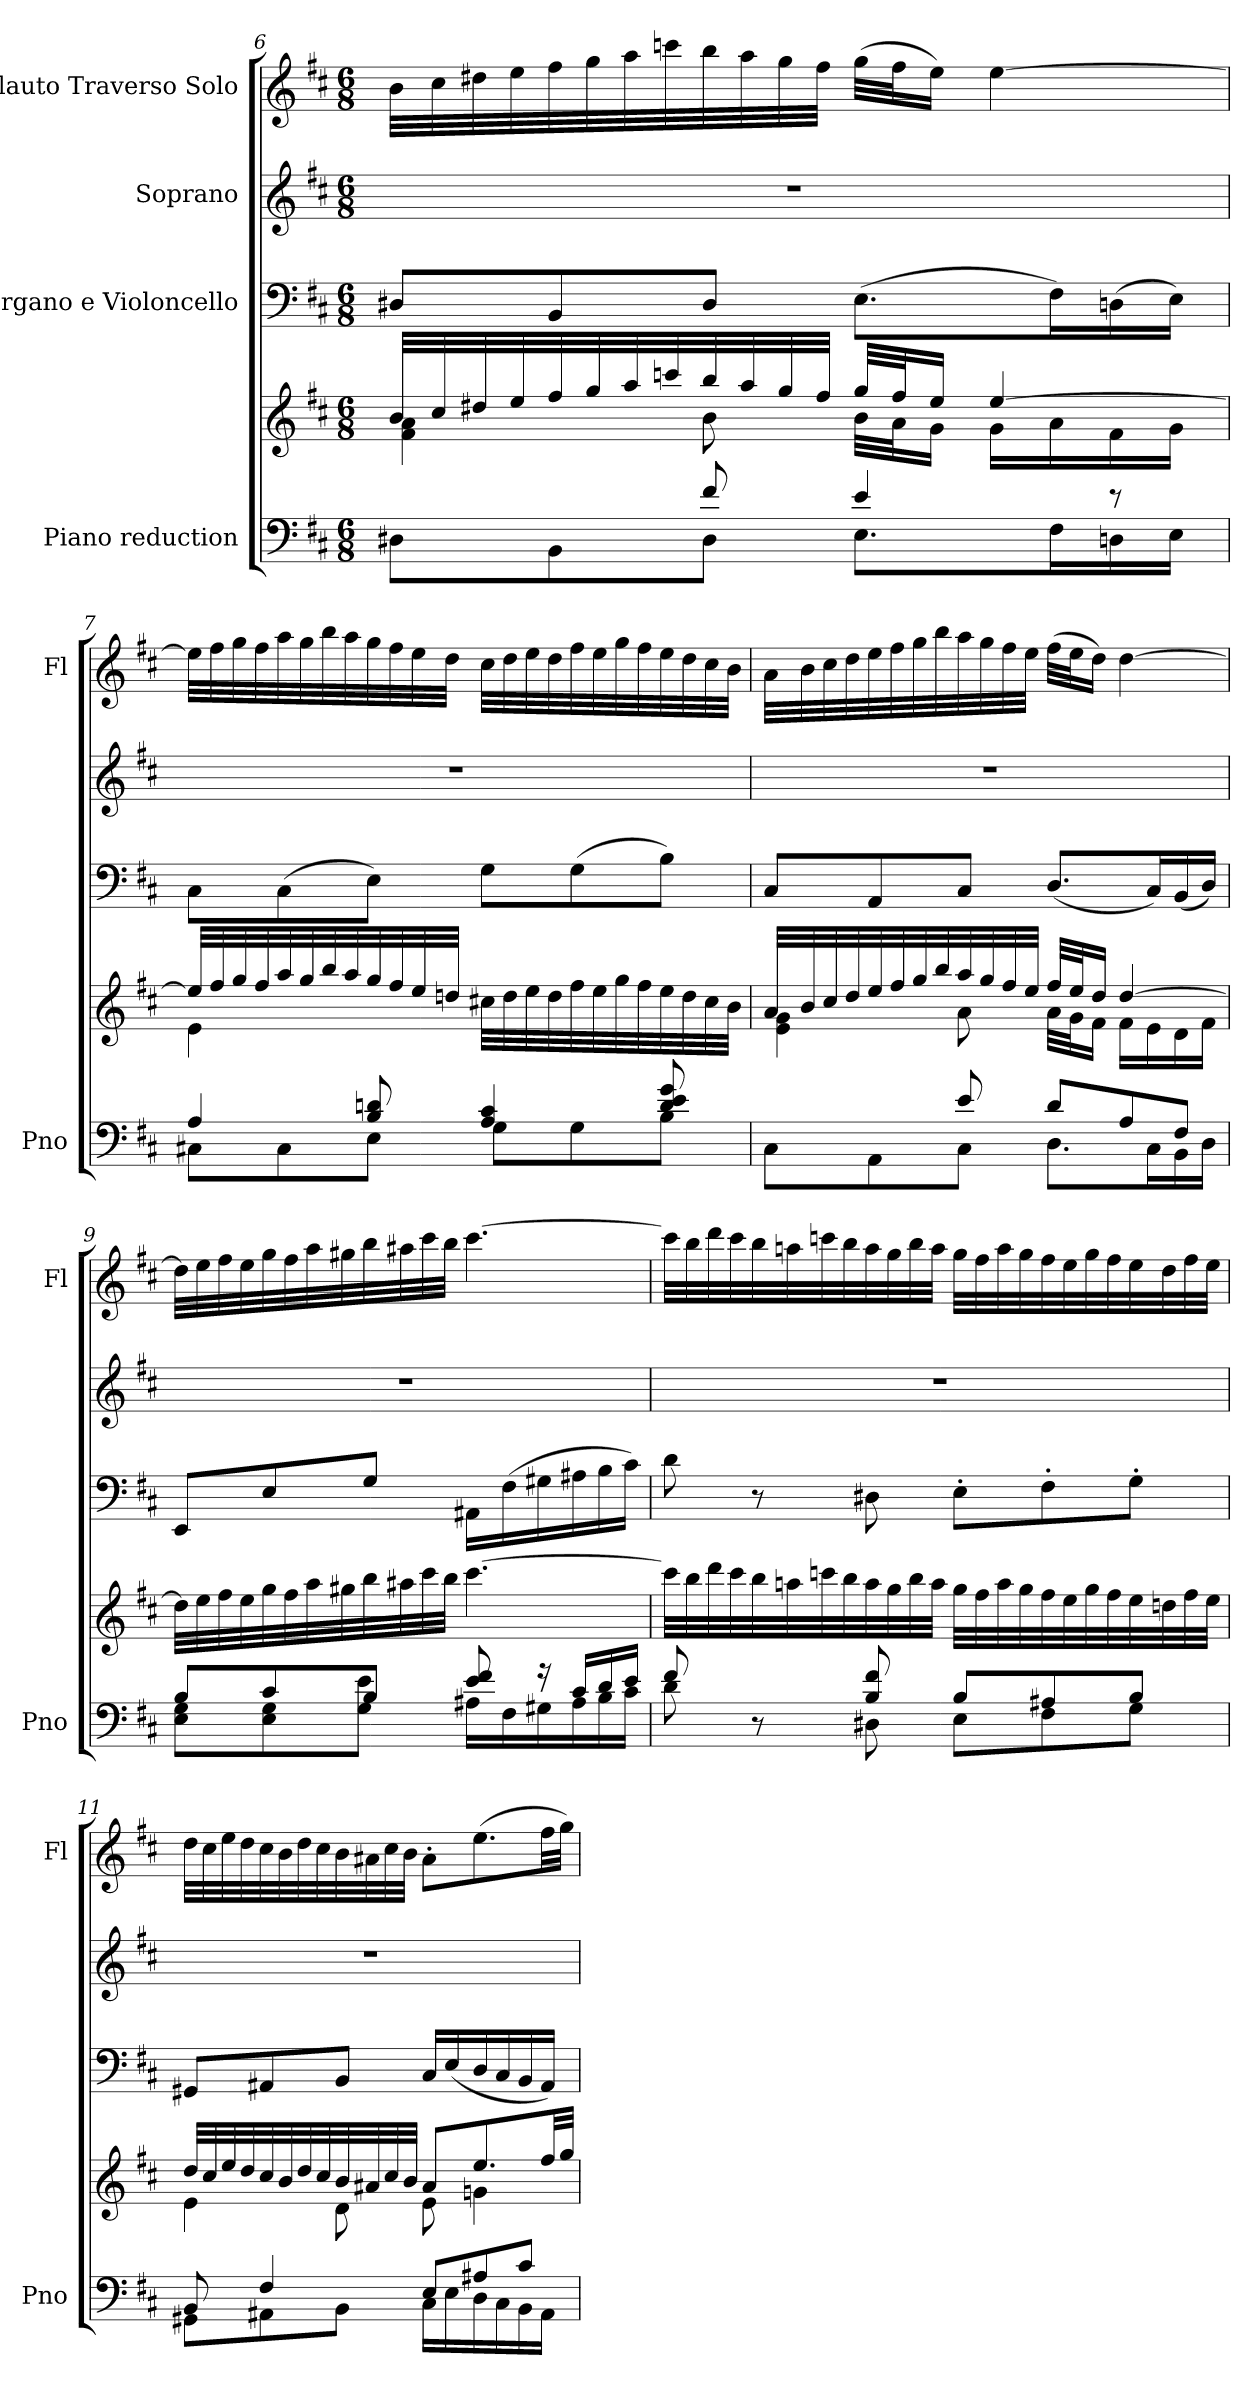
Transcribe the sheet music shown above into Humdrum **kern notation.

**kern	**kern	**kern	**kern	**kern
*part4	*part4	*part3	*part2	*part1
*staff5	*staff4	*staff3	*staff2	*staff1
*I"Piano reduction	*	*I"Organo e Violoncello	*I"Soprano	*I"Flauto Traverso Solo
*I'Pno	*	*	*	*I'Fl
*clefF4	*clefG2	*clefF4	*clefG2	*clefG2
*k[f#c#]	*k[f#c#]	*k[f#c#]	*k[f#c#]	*k[f#c#]
*M6/8	*M6/8	*M6/8	*M6/8	*M6/8
=6	=6	=6	=6	=6
*^	*^	*	*	*
4ryy	8D#X\L	32b/LLL	4f#\ 4a\	8D#X/L	2.r	32b\LLL
.	.	32cc#/	.	.	.	32cc#\
.	.	32dd#X/	.	.	.	32dd#X\
.	.	32ee/	.	.	.	32ee\
.	8BB\	32ff#/	.	8BB/	.	32ff#\
.	.	32gg/	.	.	.	32gg\
.	.	32aa/	.	.	.	32aa\
.	.	32cccn/	.	.	.	32cccn\
8f#/	8D#\J	32bb/	8b\	8D#/J	.	32bb\
.	.	32aa/	.	.	.	32aa\
.	.	32gg/	.	.	.	32gg\
.	.	32ff#/JJJ	.	.	.	32ff#\JJJ
4e/	8.E\L	32gg/LLL	32b\LLL	(8.E\L	.	(32gg\LLL
.	.	32ff#/J	32a\J	.	.	32ff#\J
.	.	16ee/JJ	16g\JJ	.	.	16ee\JJ)
.	.	[4ee/	16g\LL	.	.	[4ee\
.	16F#\L	.	16a\	16F#\L)	.	.
8r	16Dn\	.	16f#\	(16Dn\	.	.
.	16E\JJ	.	16g\JJ	16E\JJ)	.	.
!!LO:LB:g=z
=7	=7	=7	=7	=7	=7	=7
4A/	8C#X\L	32ee/LLL]	4e\	8C#\L	2.r	32ee\LLL]
.	.	32ff#/	.	.	.	32ff#\
.	.	32gg/	.	.	.	32gg\
.	.	32ff#/	.	.	.	32ff#\
.	8C#\	32aa/	.	(8C#\	.	32aa\
.	.	32gg/	.	.	.	32gg\
.	.	32bb/	.	.	.	32bb\
.	.	32aa/	.	.	.	32aa\
8B/ 8dn/	8E\J	32gg/	2ryy	8E\J)	.	32gg\
.	.	32ff#/	.	.	.	32ff#\
.	.	32ee/	.	.	.	32ee\
.	.	32ddn/JJJ	.	.	.	32dd\JJJ
4A/ 4c#/	8G\L	32cc#X\LLL	.	8G\L	.	32cc#\LLL
.	.	32dd\	.	.	.	32dd\
.	.	32ee\	.	.	.	32ee\
.	.	32dd\	.	.	.	32dd\
.	8G\	32ff#\	.	(8G\	.	32ff#\
.	.	32ee\	.	.	.	32ee\
.	.	32gg\	.	.	.	32gg\
.	.	32ff#\	.	.	.	32ff#\
8d/ 8e/ 8g/	8B\J	32ee\	.	8B\J)	.	32ee\
.	.	32dd\	.	.	.	32dd\
.	.	32cc#\	.	.	.	32cc#\
.	.	32b\JJJ	.	.	.	32b\JJJ
=8	=8	=8	=8	=8	=8	=8
4ryy	8C#\L	32a/LLL	4e\ 4g\	8C#/L	2.r	32a\LLL
.	.	32b/	.	.	.	32b\
.	.	32cc#/	.	.	.	32cc#\
.	.	32dd/	.	.	.	32dd\
.	8AA\	32ee/	.	8AA/	.	32ee\
.	.	32ff#/	.	.	.	32ff#\
.	.	32gg/	.	.	.	32gg\
.	.	32bb/	.	.	.	32bb\
8e/	8C#\J	32aa/	8a\	8C#/J	.	32aa\
.	.	32gg/	.	.	.	32gg\
.	.	32ff#/	.	.	.	32ff#\
.	.	32ee/JJJ	.	.	.	32ee\JJJ
8d/L	8.D\L	32ff#/LLL	32a\LLL	(8.D/L	.	(32ff#\LLL
.	.	32ee/J	32g\J	.	.	32ee\J
.	.	16dd/JJ	16f#\JJ	.	.	16dd\JJ)
8A/	.	[4dd/	16f#\LL	.	.	[4dd\
.	16C#\L	.	16e\	16C#/L)	.	.
8F#/J	16BB\	.	16d\	(16BB/	.	.
.	16D\JJ	.	16f#\JJ	16D/JJ)	.	.
*	*	*v	*v	*	*	*
=9	=9	=9	=9	=9	=9
8B/L	8E\ 8G\L	32dd\LLL]	8EE/L	2.r	32dd\LLL]
.	.	32ee\	.	.	32ee\
.	.	32ff#\	.	.	32ff#\
.	.	32ee\	.	.	32ee\
8c#/	8E\ 8G\	32gg\	8E/	.	32gg\
.	.	32ff#\	.	.	32ff#\
.	.	32aa\	.	.	32aa\
.	.	32gg#X\	.	.	32gg#X\
8B/J	8G\ 8e\J	32bb\	8G/J	.	32bb\
.	.	32aa#X\	.	.	32aa#X\
.	.	32ccc#\	.	.	32ccc#\
.	.	32bb\JJJ	.	.	32bb\JJJ
8e/ 8f#/	16A#X\LL	[4.ccc#\	16AA#X\LL	.	[4.ccc#\
.	16F#\	.	(16F#\	.	.
16r	16G#X\	.	16G#X\	.	.
16c#/LL	16A#\	.	16A#X\	.	.
16d/	16B\	.	16B\	.	.
16e/JJ	16c#\JJ	.	16c#\JJ)	.	.
!!LO:PB:g=z
=10	=10	=10	=10	=10	=10
8f#/	8d\	32ccc#\LLL]	8d\	2.r	32ccc#\LLL]
.	.	32bb\	.	.	32bb\
.	.	32ddd\	.	.	32ddd\
.	.	32ccc#\	.	.	32ccc#\
8r	8ryy	32bb\	8r	.	32bb\
.	.	32aan\	.	.	32aan\
.	.	32cccn\	.	.	32cccn\
.	.	32bb\	.	.	32bb\
8B/ 8f#/	8D#X\	32aa\	8D#X\	.	32aa\
.	.	32gg\	.	.	32gg\
.	.	32bb\	.	.	32bb\
.	.	32aa\JJJ	.	.	32aa\JJJ
8B/L	8E\L	32gg\LLL	8E'\L	.	32gg\LLL
.	.	32ff#\	.	.	32ff#\
.	.	32aa\	.	.	32aa\
.	.	32gg\	.	.	32gg\
8A#X/	8F#\	32ff#\	8F#'\	.	32ff#\
.	.	32ee\	.	.	32ee\
.	.	32gg\	.	.	32gg\
.	.	32ff#\	.	.	32ff#\
8B/J	8G\J	32ee\	8G'\J	.	32ee\
.	.	32ddn\	.	.	32dd\
.	.	32ff#\	.	.	32ff#\
.	.	32ee\JJJ	.	.	32ee\JJJ
=11	=11	=11	=11	=11	=11
*	*	*^	*	*	*
8BB/	8GG#X\L	32dd/LLL	4e\	8GG#X/L	2.r	32dd\LLL
.	.	32cc#/	.	.	.	32cc#\
.	.	32ee/	.	.	.	32ee\
.	.	32dd/	.	.	.	32dd\
4F#/	8AA#X\	32cc#/	.	8AA#X/	.	32cc#\
.	.	32b/	.	.	.	32b\
.	.	32dd/	.	.	.	32dd\
.	.	32cc#/	.	.	.	32cc#\
.	8BB\J	32b/	8d\	8BB/J	.	32b\
.	.	32a#X/	.	.	.	32a#X\
.	.	32cc#/	.	.	.	32cc#\
.	.	32b/JJJ	.	.	.	32b\JJJ
8E/L	16C#\LL	8a#/L	8e\	16C#/LL	.	8a#'\L
.	16E\	.	.	(16E/	.	.
8A#X/	16D\	8.ee/	4gn\	16D/	.	(8.ee\
.	16C#\	.	.	16C#/	.	.
8c#/J	16BB\	.	.	16BB/	.	.
.	16AA#\JJ	32ff#/LL	.	16AA#/JJ)	.	32ff#\LL
.	.	32gg/JJJ	.	.	.	32gg\JJJ)
*v	*v	*	*	*	*	*
*	*v	*v	*	*	*
=	=	=	=	=
*-	*-	*-	*-	*-
